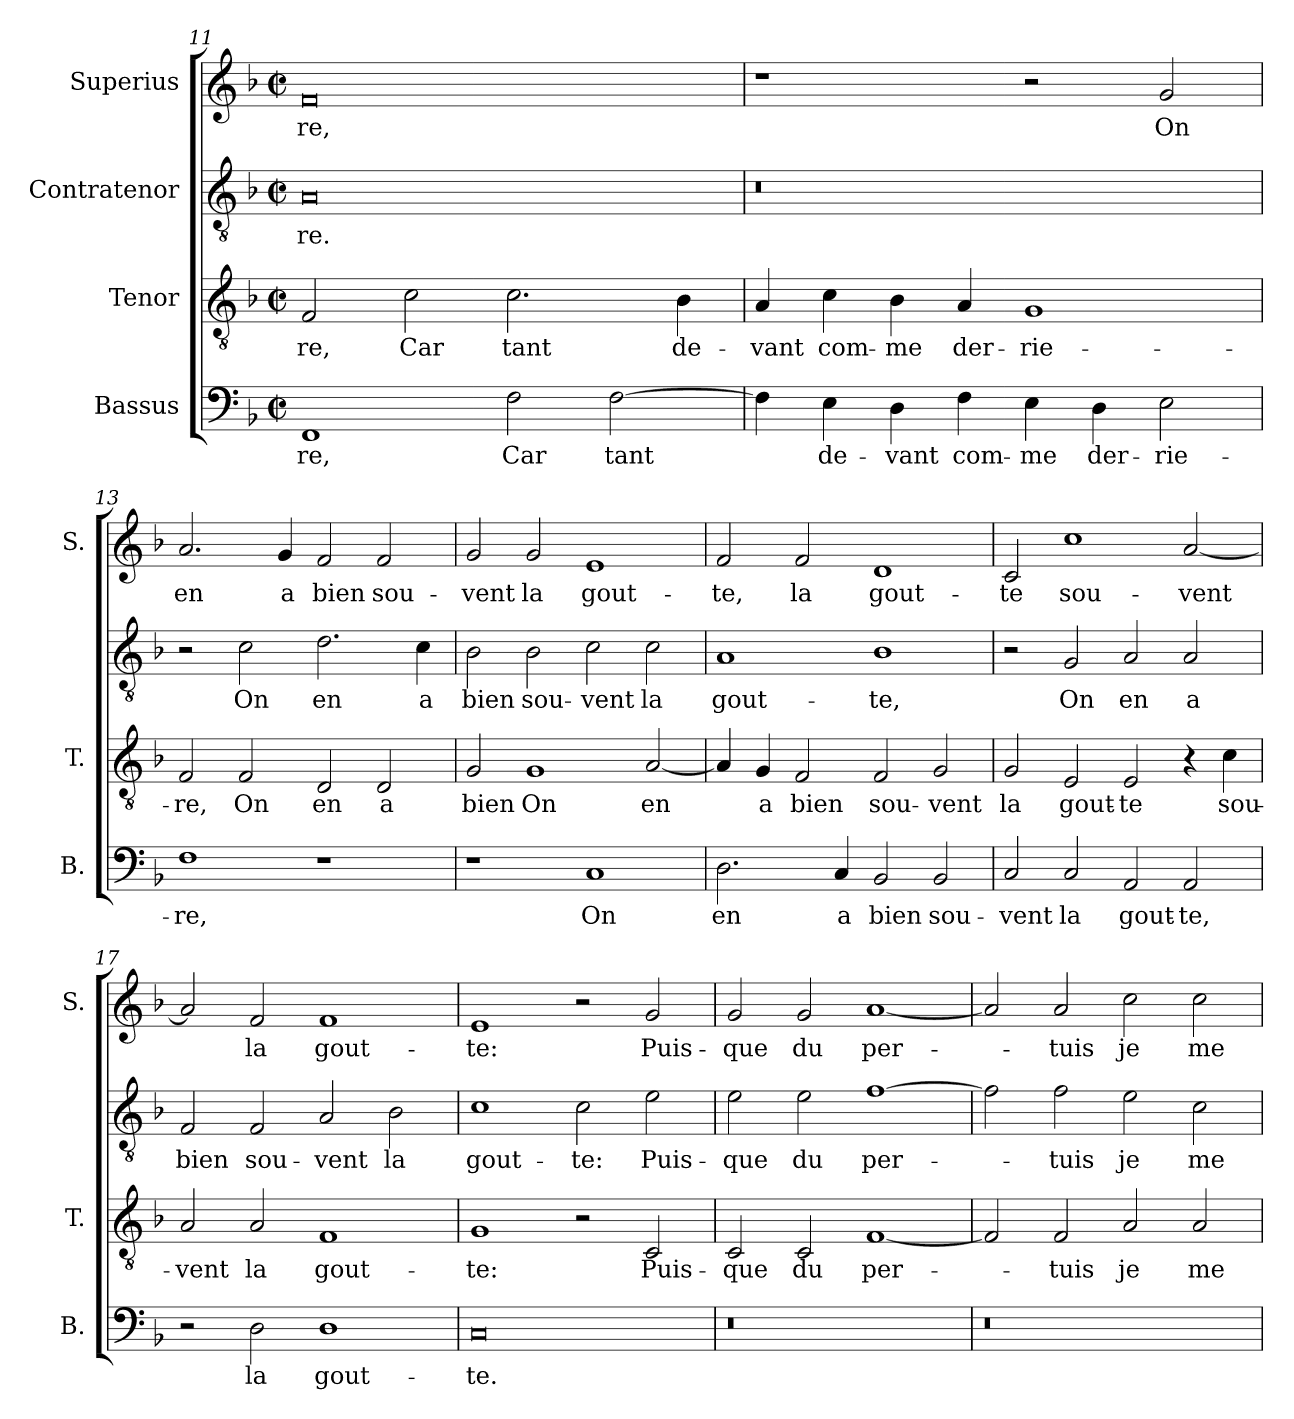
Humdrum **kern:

**kern	**text	**kern	**text	**kern	**text	**kern	**text
*part4	*part4	*part3	*part3	*part2	*part2	*part1	*part1
*staff4	*staff4	*staff3	*staff3	*staff2	*staff2	*staff1	*staff1
*I"Bassus	*	*I"Tenor	*	*I"Contratenor	*	*I"Superius	*
*I'B.	*	*I'T.	*	*	*	*I'S.	*
!!LO:LB:g=z
*clefF4	*	*clefGv2	*	*clefGv2	*	*clefG2	*
*k[b-]	*	*k[b-]	*	*k[b-]	*	*k[b-]	*
*F:	*	*F:	*	*F:	*	*F:	*
*M2/2	*	*M2/2	*	*M2/2	*	*M2/2	*
*met(c|)	*	*met(c|)	*	*met(c|)	*	*met(c|)	*
=11	=11	=11	=11	=11	=11	=11	=11
1FF/	-re,	2F/	-re,	0A/	-re.	0f/	-re,
.	.	2c\	Car	.	.	.	.
2F\	Car	2.c\	tant	.	.	.	.
[2F\	tant	.	.	.	.	.	.
.	.	4B-\	de-	.	.	.	.
=12	=12	=12	=12	=12	=12	=12	=12
4F\]	.	4A/	-vant	0r	.	1r	.
4E\	de-	4c\	com-	.	.	.	.
4D\	-vant	4B-\	-me	.	.	.	.
4F\	com-	4A/	der-	.	.	.	.
4E\	-me	1G/	-rie-	.	.	2r	.
4D\	der-	.	.	.	.	.	.
2E\	-rie-	.	.	.	.	2g/	On
=13	=13	=13	=13	=13	=13	=13	=13
1F\	-re,	2F/	-re,	2r	.	2.a/	en
.	.	2F/	On	2c\	On	.	.
.	.	.	.	.	.	4g/	a
1r	.	2D/	en	2.d\	en	2f/	bien
.	.	2D/	a	.	.	2f/	sou-
.	.	.	.	4c\	a	.	.
=14	=14	=14	=14	=14	=14	=14	=14
1r	.	2G/	bien	2B-\	bien	2g/	-vent
.	.	1G/	On	2B-\	sou-	2g/	la
1C/	On	.	.	2c\	-vent	1e/	gout-
.	.	[2A/	en	2c\	la	.	.
!!LO:LB:g=z
=15	=15	=15	=15	=15	=15	=15	=15
2.D\	en	4A/]	.	1A/	gout-	2f/	-te,
.	.	4G/	a	.	.	.	.
.	.	2F/	bien	.	.	2f/	la
4C/	a	.	.	.	.	.	.
2BB-/	bien	2F/	sou-	1B-\	-te,	1d/	gout-
2BB-/	sou-	2G/	-vent	.	.	.	.
=16	=16	=16	=16	=16	=16	=16	=16
2C/	-vent	2G/	la	2r	.	2c/	-te
2C/	la	2E/	gout-	2G/	On	1cc\	sou-
2AA/	gout-	2E/	-te	2A/	en	.	.
2AA/	-te,	4r	.	2A/	a	[2a/	-vent
.	.	4c\	sou-	.	.	.	.
=17	=17	=17	=17	=17	=17	=17	=17
2r	.	2A/	-vent	2F/	bien	2a/]	.
2D\	la	2A/	la	2F/	sou-	2f/	la
1D\	gout-	1F/	gout-	2A/	-vent	1f/	gout-
.	.	.	.	2B-\	la	.	.
=18	=18	=18	=18	=18	=18	=18	=18
0C/	-te.	1G/	-te:	1c\	gout-	1e/	-te:
.	.	2r	.	2c\	-te:	2r	.
.	.	2C/	Puis-	2e\	Puis-	2g/	Puis-
=19	=19	=19	=19	=19	=19	=19	=19
0r	.	2C/	-que	2e\	-que	2g/	-que
.	.	2C/	du	2e\	du	2g/	du
.	.	[1F/	per-	[1f\	per-	[1a/	per-
!!LO:PB:g=z
=20	=20	=20	=20	=20	=20	=20	=20
0r	.	2F/]	.	2f\]	.	2a/]	.
.	.	2F/	-tuis	2f\	-tuis	2a/	-tuis
.	.	2A/	je	2e\	je	2cc\	je
.	.	2A/	me	2c\	me	2cc\	me
=	=	=	=	=	=	=	=
*-	*-	*-	*-	*-	*-	*-	*-
